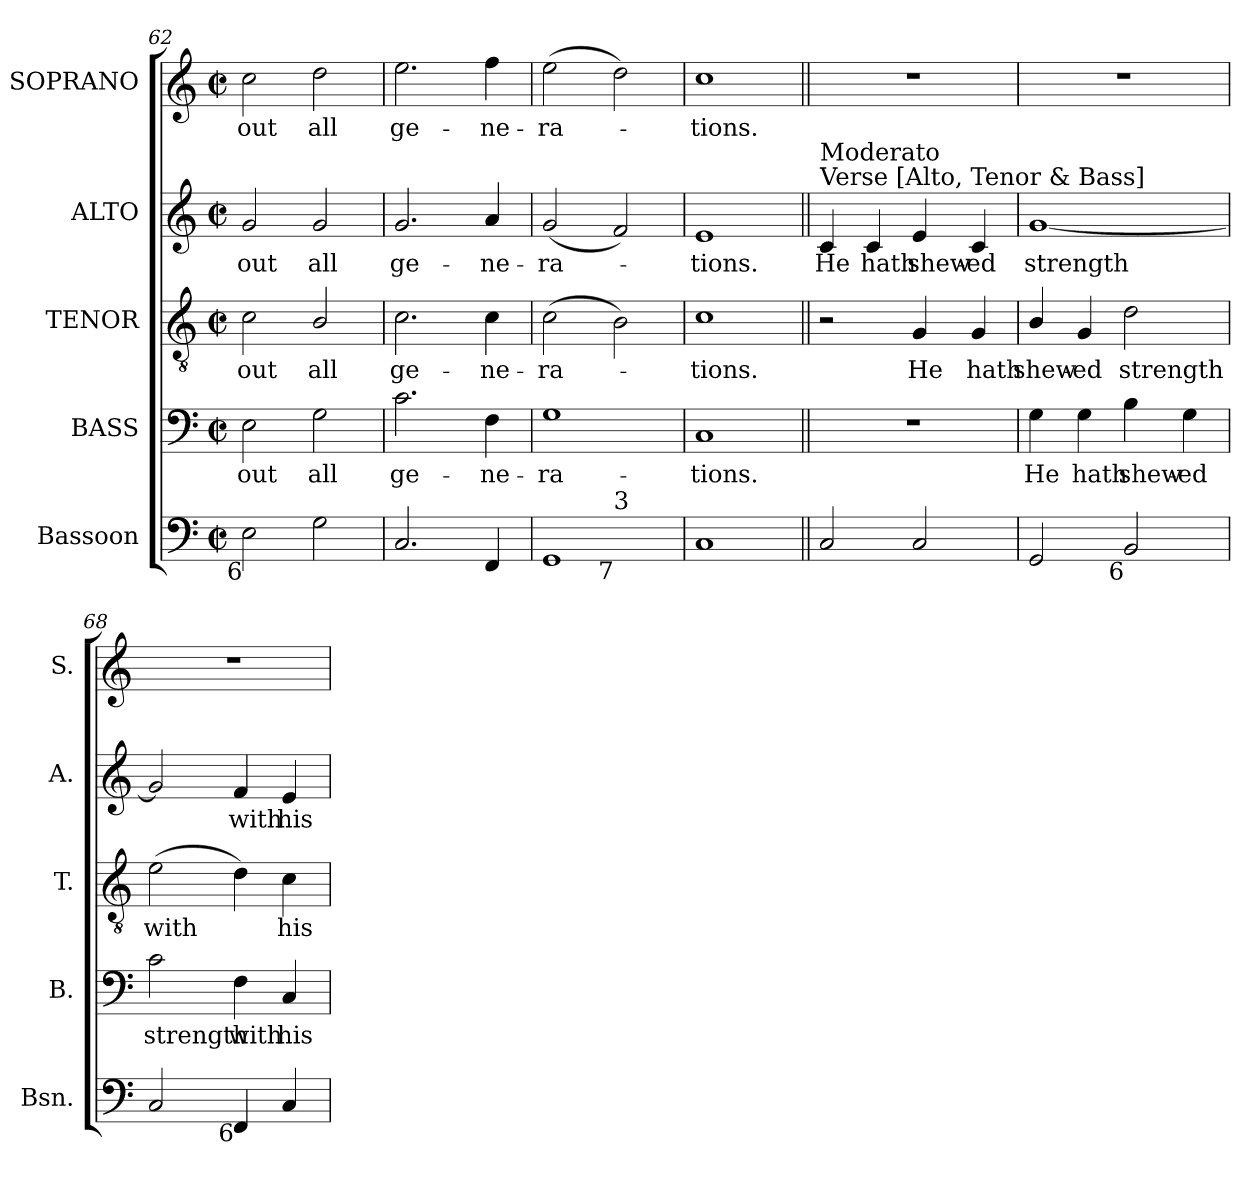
**kern	**kern	**text	**kern	**text	**kern	**text	**kern	**text
*part5	*part4	*part4	*part3	*part3	*part2	*part2	*part1	*part1
*staff5	*staff4	*staff4	*staff3	*staff3	*staff2	*staff2	*staff1	*staff1
*I"Bassoon	*I"BASS	*	*I"TENOR	*	*I"ALTO	*	*I"SOPRANO	*
*I'Bsn.	*I'B.	*	*I'T.	*	*I'A.	*	*I'S.	*
*clefF4	*clefF4	*	*clefGv2	*	*clefG2	*	*clefG2	*
*	*	*	*ITrd7c12	*	*	*	*	*
*k[]	*k[]	*	*k[]	*	*k[]	*	*k[]	*
*C:	*C:	*	*C:	*	*C:	*	*C:	*
*M2/2	*M2/2	*	*M2/2	*	*M2/2	*	*M2/2	*
*met(c|)	*met(c|)	*	*met(c|)	*	*met(c|)	*	*met(c|)	*
=62	=62	=62	=62	=62	=62	=62	=62	=62
!	!	!LO:LY:b:color=#000000	!	!	!	!	!	!
!	!	!	!	!LO:LY:b:color=#000000	!	!	!	!
!	!	!	!	!	!	!LO:LY:b:color=#000000	!	!
!LO:TX:b:rj:t=6	!	!	!	!	!	!	!	!
!	!	!	!	!	!	!	!	!LO:LY:b:color=#000000
2Ei\	2Ei\	-out	2Ci\	-out	2gi/	-out	2cci\	-out
!	!	!LO:LY:b:color=#000000	!	!	!	!	!	!
!	!	!	!	!LO:LY:b:color=#000000	!	!	!	!
!	!	!	!	!	!	!LO:LY:b:color=#000000	!	!
!	!	!	!	!	!	!	!	!LO:LY:b:color=#000000
2Gi\	2Gi\	all	2BBi/	all	2gi/	all	2ddi\	all
=63	=63	=63	=63	=63	=63	=63	=63	=63
!	!	!LO:LY:b:color=#000000	!	!	!	!	!	!
!	!	!	!	!LO:LY:b:color=#000000	!	!	!	!
!	!	!	!	!	!	!LO:LY:b:color=#000000	!	!
!	!	!	!	!	!	!	!	!LO:LY:b:color=#000000
2.Ci/	2.ci\	ge-	2.Ci\	ge-	2.gi/	ge-	2.eei\	ge-
!	!	!LO:LY:b:color=#000000	!	!	!	!	!	!
!	!	!	!	!LO:LY:b:color=#000000	!	!	!	!
!	!	!	!	!	!	!LO:LY:b:color=#000000	!	!
!	!	!	!	!	!	!	!	!LO:LY:b:color=#000000
4FFi/	4Fi\	-ne-	4Ci\	-ne-	4ai/	-ne-	4ffi\	-ne-
=64	=64	=64	=64	=64	=64	=64	=64	=64
!	!	!LO:LY:b:color=#000000	!	!	!	!	!	!
!	!	!	!	!LO:LY:b:color=#000000	!	!	!	!
!	!	!	!	!	!	!LO:LY:b:color=#000000	!	!
!LO:TX:b:rj:t=6	!	!	!	!	!	!	!	!
!LO:TX:t=4	!	!	!	!	!	!	!	!
!	!	!	!	!	!	!	!	!LO:LY:b:color=#000000
*^	*	*	*	*	*	*	*	*
1GGi	2ryy	1Gi	-ra-	(2Ci\	-ra-	(2gi/	-ra-	(2eei\	-ra-
!	!LO:TX:b:rj:t=7	!	!	!	!	!	!	!	!
!	!LO:TX:t=3	!	!	!	!	!	!	!	!
.	2ryy	.	.	2BBi\)	.	2fi/)	.	2ddi\)	.
*v	*v	*	*	*	*	*	*	*	*
=65	=65	=65	=65	=65	=65	=65	=65	=65
*^	*	*	*	*	*	*	*	*
!	!	!	!LO:LY:b:color=#000000	!	!	!	!	!	!
*v	*v	*	*	*	*	*	*	*	*
*^	*	*	*	*	*	*	*	*
!	!	!	!	!	!LO:LY:b:color=#000000	!	!	!	!
*v	*v	*	*	*	*	*	*	*	*
*^	*	*	*	*	*	*	*	*
!	!	!	!	!	!	!	!LO:LY:b:color=#000000	!	!
*v	*v	*	*	*	*	*	*	*	*
*^	*	*	*	*	*	*	*	*
!	!	!	!	!	!	!	!	!	!LO:LY:b:color=#000000
*v	*v	*	*	*	*	*	*	*	*
1Ci	1Ci	-tions.	1Ci	-tions.	1ei	-tions.	1cci	-tions.
!!LO:LB:g=z
=66||	=66||	=66||	=66||	=66||	=66||	=66||	=66||	=66||
!	!	!	!	!	!LO:TX:a:t=Verse [Alto, Tenor & Bass]	!	!	!
!	!	!	!	!	!LO:TX:t=Moderato	!	!	!
!	!	!	!	!	!	!LO:LY:b:color=#000000	!	!
2Ci/	1r	.	2r	.	4ci/	He	1r	.
!	!	!	!	!	!	!LO:LY:b:color=#000000	!	!
.	.	.	.	.	4ci/	hath	.	.
!	!	!	!	!LO:LY:b:color=#000000	!	!	!	!
!	!	!	!	!	!	!LO:LY:b:color=#000000	!	!
2Ci/	.	.	4GGi/	He	4ei/	shew-	.	.
!	!	!	!	!LO:LY:b:color=#000000	!	!	!	!
!	!	!	!	!	!	!LO:LY:b:color=#000000	!	!
.	.	.	4GGi/	hath	4ci/	-ed	.	.
=67	=67	=67	=67	=67	=67	=67	=67	=67
!	!	!LO:LY:b:color=#000000	!	!	!	!	!	!
!	!	!	!	!LO:LY:b:color=#000000	!	!	!	!
!	!	!	!	!	!	!LO:LY:b:color=#000000	!	!
2GGi/	4Gi\	He	4BBi/	shew-	[1gi	strength	1r	.
!	!	!LO:LY:b:color=#000000	!	!	!	!	!	!
!	!	!	!	!LO:LY:b:color=#000000	!	!	!	!
.	4Gi\	hath	4GGi/	-ed	.	.	.	.
!	!	!LO:LY:b:color=#000000	!	!	!	!	!	!
!LO:TX:b:rj:t=6	!	!	!	!	!	!	!	!
!	!	!	!	!LO:LY:b:color=#000000	!	!	!	!
2BBi/	4Bi\	shew-	2Di\	strength	.	.	.	.
!	!	!LO:LY:b:color=#000000	!	!	!	!	!	!
.	4Gi\	-ed	.	.	.	.	.	.
=68	=68	=68	=68	=68	=68	=68	=68	=68
!	!	!LO:LY:b:color=#000000	!	!	!	!	!	!
!	!	!	!	!LO:LY:b:color=#000000	!	!	!	!
2Ci/	2ci\	strength	(2Ei\	with	2gi/]	.	1r	.
!	!	!LO:LY:b:color=#000000	!	!	!	!	!	!
!LO:TX:b:rj:t=6	!	!	!	!	!	!	!	!
!	!	!	!	!	!	!LO:LY:b:color=#000000	!	!
4FFi/	4Fi\	with	4Di\)	.	4fi/	with	.	.
!	!	!LO:LY:b:color=#000000	!	!	!	!	!	!
!	!	!	!	!LO:LY:b:color=#000000	!	!	!	!
!	!	!	!	!	!	!LO:LY:b:color=#000000	!	!
4Ci/	4Ci/	his	4Ci\	his	4ei/	his	.	.
=	=	=	=	=	=	=	=	=
*-	*-	*-	*-	*-	*-	*-	*-	*-
